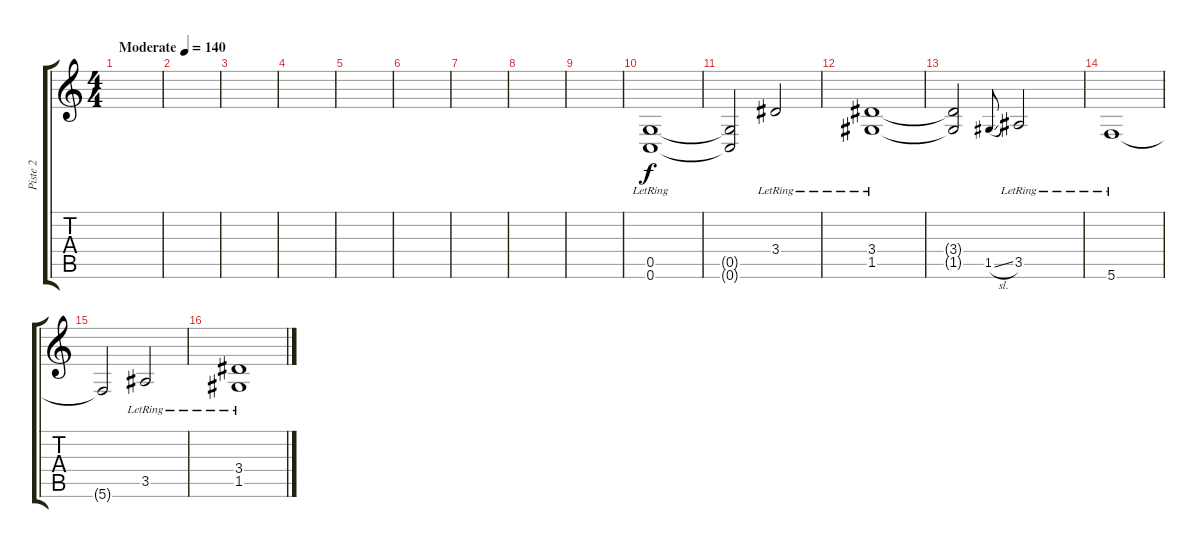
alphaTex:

\track ("Piste 2" "Piste 2") {instrument electricguitarclean}
\staff {score tabs}
\tuning (D4 A3 F3 C3 G2 C2) {hide}
\ts (4 4)
\tempo (140 "Moderate")
\clef g2
\ks c
|
|
|
|
|
|
|
|
|
(0.5{lr} 0.6{lr}).1 |
(0.5{t} 0.6{t}).2 3.4{lr}.2 |
(3.4{lr} 1.5{lr}).1 |
(3.4{t} 1.5{t}).2 1.5{sl}.8{gr onbeat} 3.5{lr}.2 |
5.6{lr}.1 |
5.6{t}.2 3.5{lr}.2 |
(3.4{lr} 1.5{lr}).1
